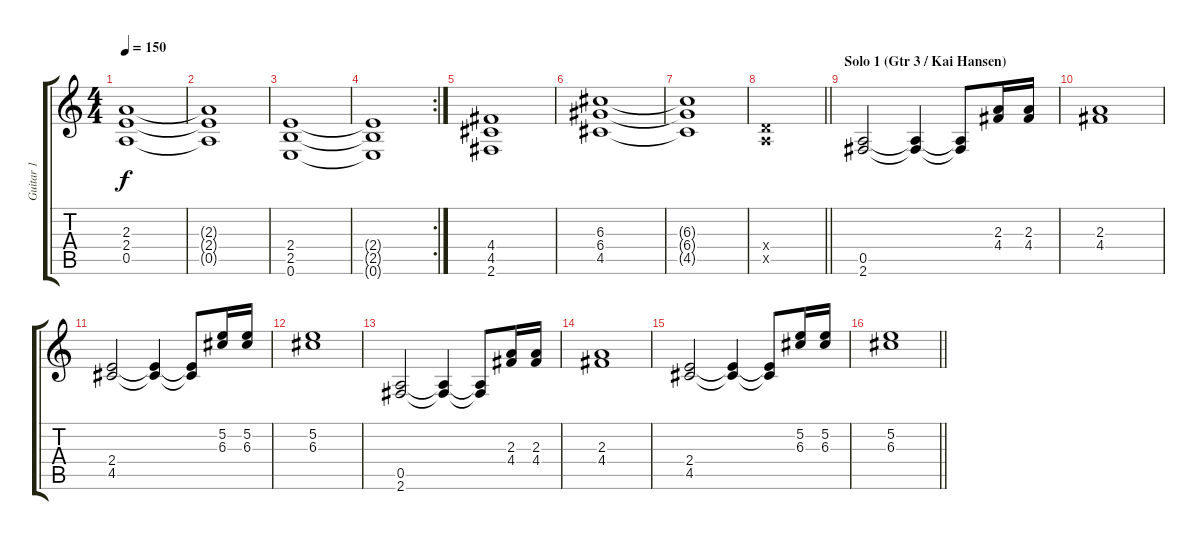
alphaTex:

\track ("Guitar 1" "Guitar 1") {instrument distortionguitar}
\staff {score tabs}
\tuning (E4 B3 G3 D3 A2 E2) {hide}
\ts (4 4)
\tempo 150
\clef g2
\ks c
(2.3 2.4 0.5).1{dy f} |
(2.3{t} 2.4{t} 0.5{t}).1 |
(2.4 2.5 0.6).1 |
\rc 2
(2.4{t} 2.5{t} 0.6{t}).1 |
(4.4 4.5 2.6).1 |
(6.3 6.4 4.5).1 |
(6.3{t} 6.4{t} 4.5{t}).1 |
\barLineRight lightlight
(0.4{x} 0.5{x}).1 |
\section ("" "Solo 1 (Gtr 3 / Kai Hansen)")
(0.5 2.6).2 (0.5{t} 2.6{t}).4 (0.5{t} 2.6{t}).8 (2.3 4.4).16 (2.3 4.4).16 |
(2.3 4.4).1 |
(2.4 4.5).2 (2.4{t} 4.5{t}).4 (2.4{t} 4.5{t}).8 (5.2 6.3).16 (5.2 6.3).16 |
(5.2 6.3).1 |
(0.5 2.6).2 (0.5{t} 2.6{t}).4 (0.5{t} 2.6{t}).8 (2.3 4.4).16 (2.3 4.4).16 |
(2.3 4.4).1 |
(2.4 4.5).2 (2.4{t} 4.5{t}).4 (2.4{t} 4.5{t}).8 (5.2 6.3).16 (5.2 6.3).16 |
\barLineRight lightlight
(5.2 6.3).1
